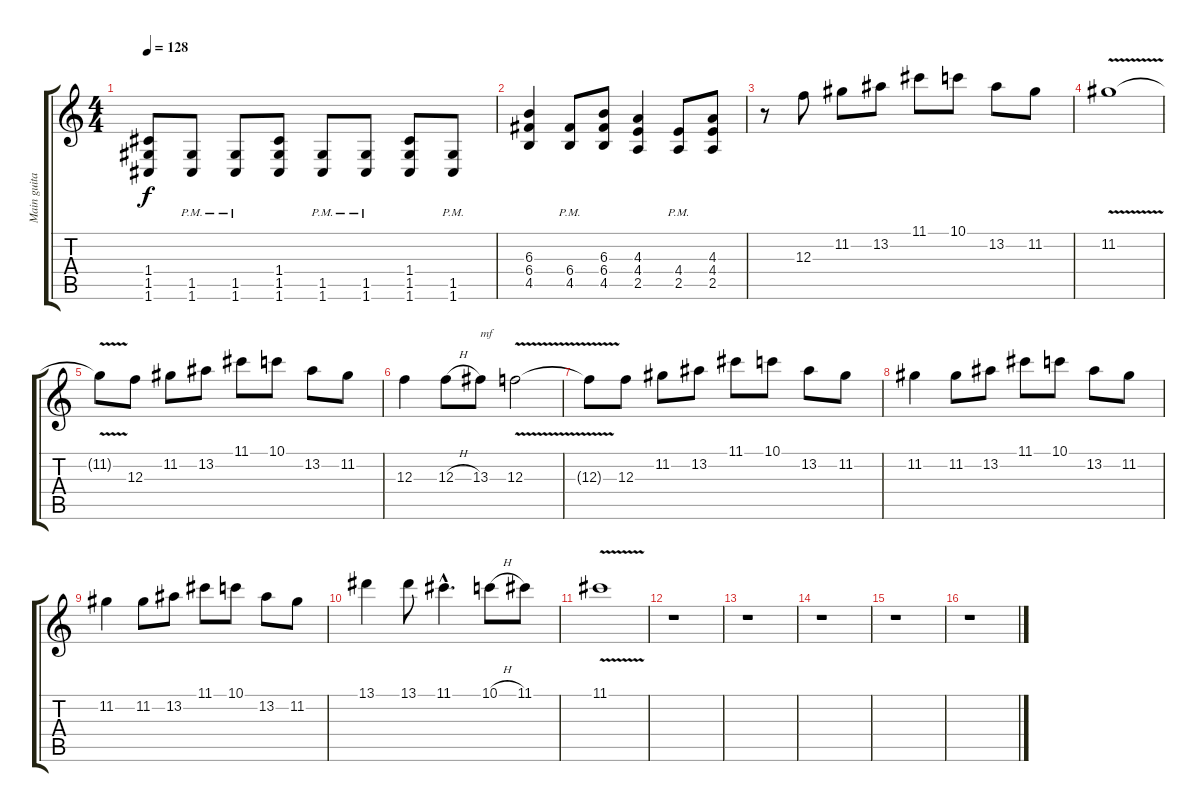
\track ("Main guitar" "Main guita") {instrument distortionguitar}
\staff {score tabs}
\tuning (D4 A3 F3 C3 G2 C2) {hide}
\ts (4 4)
\tempo 128
\clef g2
\ks c
(1.4 1.5 1.6).8{dy f} (1.5{pm} 1.6{pm}).8 (1.5{pm} 1.6{pm}).8 (1.4 1.5 1.6).8 (1.5{pm} 1.6{pm}).8 (1.5{pm} 1.6{pm}).8 (1.4 1.5 1.6).8 (1.5{pm} 1.6{pm}).8 |
(6.3 6.4 4.5).4 (6.4{pm} 4.5{pm}).8 (6.3 6.4 4.5).8 (4.3 4.4 2.5).4 (4.4{pm} 2.5{pm}).8 (4.3 4.4 2.5).8 |
r.8 12.3.8 11.2.8 13.2.8 11.1.8 10.1.8 13.2.8 11.2.8 |
11.2{v}.1 |
11.2{t}.8 12.3.8 11.2.8 13.2.8 11.1.8 10.1.8 13.2.8 11.2.8 |
12.3.4 12.3{h}.8 13.3.8{txt "mf"} 12.3{v}.2 |
12.3{t}.8 12.3.8 11.2.8 13.2.8 11.1.8 10.1.8 13.2.8 11.2.8 |
11.2.4 11.2.8 13.2.8 11.1.8 10.1.8 13.2.8 11.2.8 |
11.2.4 11.2.8 13.2.8 11.1.8 10.1.8 13.2.8 11.2.8 |
13.1.4 13.1.8 11.1{hac}.4{d} 10.1{h}.8 11.1.8 |
11.1{v}.1{volume 3} |
r.1 |
r.1 |
r.1 |
r.1 |
r.1
